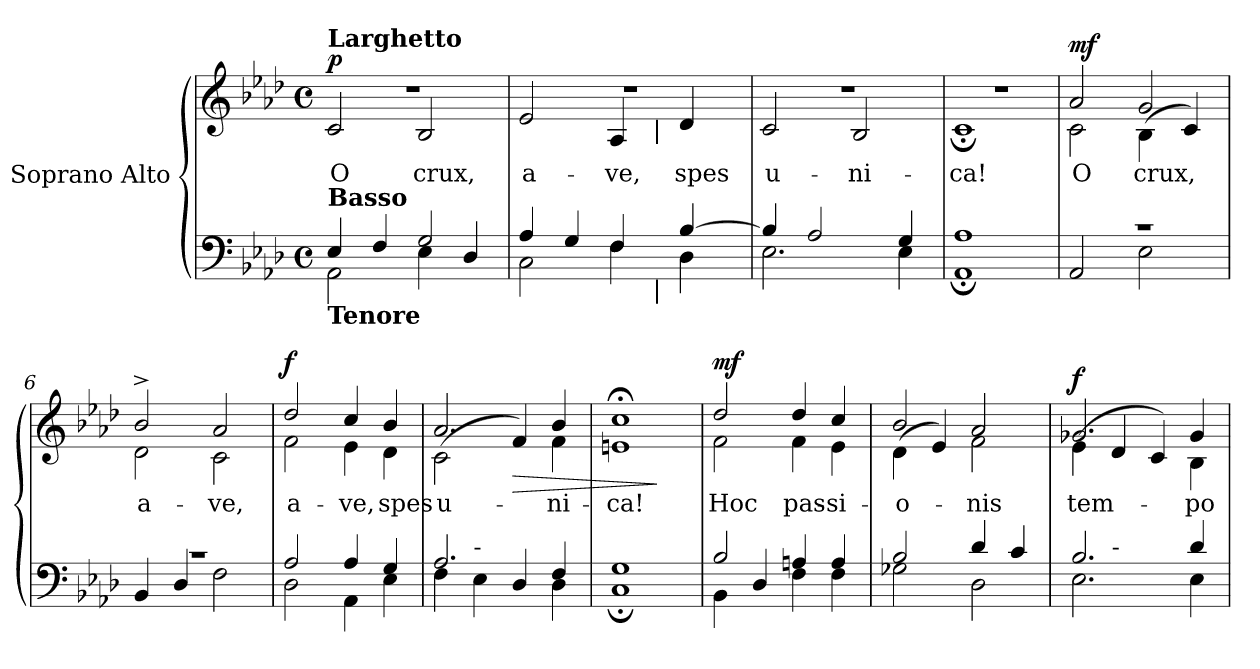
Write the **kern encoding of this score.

**kern	**kern	**text	**dynam
*part1	*part1	*part1	*part1
*staff2	*staff1	*staff1	*staff1/2
*I"Soprano Alto	*	*	*
!!LO:PB:g=z
*clefF4	*clefG2	*	*
*k[b-e-a-d-]	*k[b-e-a-d-]	*	*
*A-:	*A-:	*	*
*M4/4	*M4/4	*	*
*met(c)	*met(c)	*	*
=1	=1	=1	=1
*^	*^	*	*
!	!	!LO:TX:a:B:t=Larghetto	!	!	!
!LO:TX:b:B:t=Tenore	!	!	!	!	!
!LO:TX:B:t=Basso	!	!	!	!	!
!	!	!	!	!LO:LY:b:color=#000000	!
4E-i/	2AA-i\	1r	2ci/	O	p
4Fi/	.	.	.	.	.
!	!	!	!	!LO:LY:b:color=#000000	!
2Gi/	4E-i\	.	2B-i/	crux,	.
.	4D-i/	.	.	.	.
=2	=2	=2	=2	=2	=2
!	!	!	!	!LO:LY:b:color=#000000	!
*	*^	*	*^	*	*
4A-i/	2Ci\	2ryy	1r	2e-i/	2ryy	a-	.
4Gi/	.	.	.	.	.	.	.
!	!	!	!	!	!	!LO:LY:b:color=#000000	!
4Fi/	4Fi\	8ryy	.	4A-i/	8ryy	-ve,	.
.	.	64ryy	.	.	64ryy	.	.
.	.	256.ryy	.	.	256.ryy	.	.
!	!	!	!	!	!LO:TX:b:t=|	!	!
!	!	!LO:TX:b:t=|	!	!	!	!	!
.	.	4ryy	.	.	4ryy	.	.
!	!	!	!	!	!	!LO:LY:b:color=#000000	!
[4B-i/	4D-i\	.	.	4d-i/	.	spes	.
.	.	16ryy	.	.	16ryy	.	.
.	.	32ryy	.	.	32ryy	.	.
.	.	128ryy	.	.	128ryy	.	.
.	.	512ryy	.	.	512ryy	.	.
*	*v	*v	*	*	*	*	*
*	*	*	*v	*v	*	*
=3	=3	=3	=3	=3	=3
*	*^	*	*^	*	*
!	!	!	!	!	!	!LO:LY:b:color=#000000	!
*	*v	*v	*	*	*	*	*
*	*	*	*v	*v	*	*
4B-i/]	2.E-i\	1r	2ci/	u-	.
2A-i/	.	.	.	.	.
!	!	!	!	!LO:LY:b:color=#000000	!
.	.	.	2B-i/	-ni-	.
4Gi/	4E-i\	.	.	.	.
=4	=4	=4	=4	=4	=4
!	!	!	!	!LO:LY:b:color=#000000	!
1A-i	1AA-;i	1r	1c;i	-ca!	.
!!LO:LB:g=z	!!
=5	=5	=5	=5	=5	=5
!	!	!	!	!LO:LY:b:color=#000000	!
1r	2AA-i/	2a-i/	2ci\	O	mf
!	!	!	!	!LO:LY:b:color=#000000	!
.	2E-i\	2gi/	(4B-i\	crux,	.
.	.	.	4ci/)	.	.
=6	=6	=6	=6	=6	=6
!	!	!	!	!LO:LY:b:color=#000000	!
1r	4BB-i/	2b-^i/	2d-i\	a-	.
.	4D-i/	.	.	.	.
!	!	!	!	!LO:LY:b:color=#000000	!
.	2Fi\	2a-i/	2ci\	-ve,	.
=7	=7	=7	=7	=7	=7
!	!	!	!	!LO:LY:b:color=#000000	!
2A-i/	2D-i\	2dd-i/	2fi\	a-	f
!	!	!	!	!LO:LY:b:color=#000000	!
4A-i/	4AA-i\	4cci/	4e-i\	-ve,	.
!	!	!	!	!LO:LY:b:color=#000000	!
4Gi/	4E-i\	4b-i/	4d-i\	spes	.
=8	=8	=8	=8	=8	=8
!	!	!	!	!LO:LY:b:color=#000000	!
2.A-i/	4Fi\	2.a-i/	(2ci\	u-	.
!	!LO:TX:a:t=-	!	!	!	!
.	4E-i\	.	.	.	.
!	!	!	!	!	!LO:HP:b
.	4D-i/	.	4fi/)	.	>
!	!	!	!	!LO:LY:b:color=#000000	!
4Fi/	4D-i\	4b-i/	4fi\	-ni-	.
=9	=9	=9	=9	=9	=9
!	!	!	!	!LO:LY:b:color=#000000	!
1Gi	1C;i	1cc;i	1eni	-ca!	.
*v	*v	*	*	*	*
*	*v	*v	*	*
.	.	.	]
=10	=10	=10	=10
*^	*	*	*
!	!	!	!LO:LY:b:color=#000000	!
*	*	*^	*	*
2B-i/	4BB-i\	2dd-i/	2fi\	Hoc	mf
.	4D-i/	.	.	.	.
!	!	!	!	!LO:LY:b:color=#000000	!
4Ani/	4Fi\	4dd-i/	4fi\	pas-	.
!	!	!	!	!LO:LY:b:color=#000000	!
4Ai/	4Fi\	4cci/	4e-i\	-si-	.
=11	=11	=11	=11	=11	=11
!	!	!	!	!LO:LY:b:color=#000000	!
2B-i/	2G-Xi\	2b-i/	(4d-i\	-o-	.
.	.	.	4e-i/)	.	.
!	!	!	!	!LO:LY:b:color=#000000	!
4d-i/	2D-i\	2a-i/	2fi\	-nis	.
4ci/	.	.	.	.	.
!!LO:LB:g=z	!!
=12	=12	=12	=12	=12	=12
!	!	!	!	!LO:LY:b:color=#000000	!
*	*^	*	*	*	*
2.B-i/	2.E-i\	4ryy	2.g-Xi/	(4e-i\	tem-	f
!	!	!LO:TX:a:t=-	!	!	!	!
.	.	2.ryy	.	4d-i/	.	.
.	.	.	.	4ci/)	.	.
!	!	!	!	!	!LO:LY:b:color=#000000	!
4d-i/	4E-i\	.	4g-i/	4B-i\	-po-	.
*v	*v	*v	*	*	*	*
*	*v	*v	*	*
=	=	=	=
*-	*-	*-	*-
